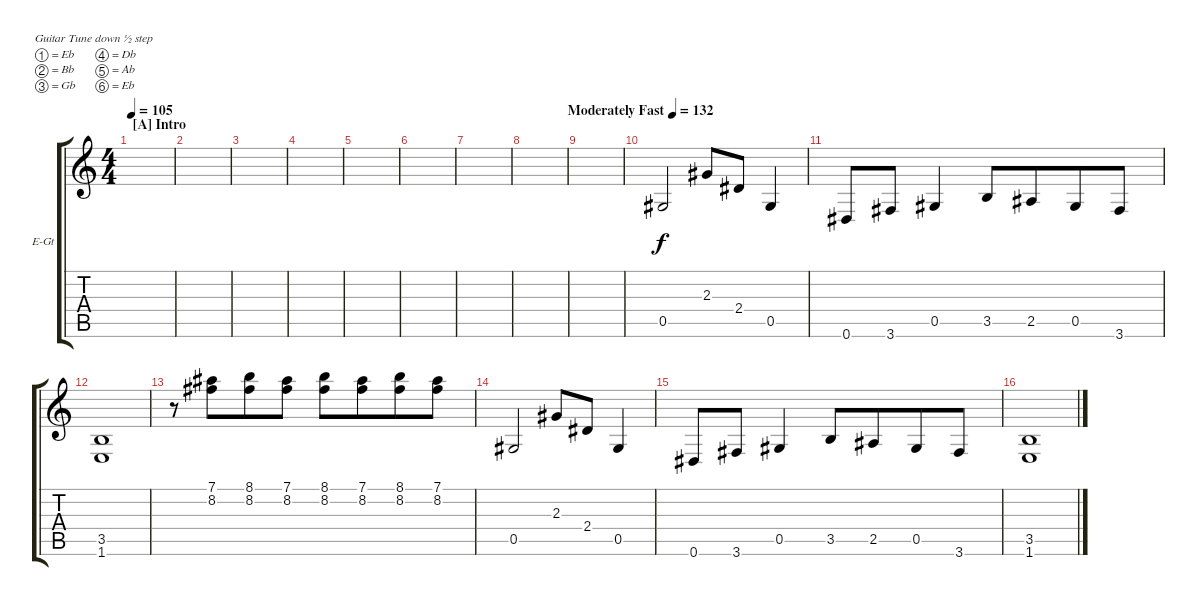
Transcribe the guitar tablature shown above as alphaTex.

\bracketExtendMode groupsimilarinstruments
\firstSystemTrackNameOrientation horizontal
\otherSystemsTrackNameOrientation horizontal
\track ("Guitar 2" "E-Gt") {instrument distortionguitar}
\staff {score tabs}
\tuning (Eb4 Bb3 Gb3 Db3 Ab2 Eb2)
\ts (4 4)
\beaming (8 4 4)
\section ("A" "Intro")
\tempo 105
\clef g2
\scale
0.653631
\ks aminor
|
\scale
0.346369 |
\scale
0.5 |
\scale
0.5 |
\scale
0.5 |
\scale
0.5 |
\scale
0.5 |
\tempo (132 "Moderately Fast" 1)
\scale
0.5 |
\scale
0.5 |
\scale
0.5 0.5.2 2.3.8 2.4.8 0.5.4 |
\scale
0.5 0.6.8 3.6.8 0.5.4 3.5.8 2.5.8 0.5.8 3.6.8 |
\scale
0.5 (1.6 3.5).1 |
\scale
0.5 r.8 (7.1 8.2).8 (8.2 8.1).8 (7.1 8.2).8 (8.2 8.1).8 (7.1 8.2).8 (8.2 8.1).8 (7.1 8.2).8 |
\scale
0.5 0.5.2 2.3.8 2.4.8 0.5.4 |
\scale
0.5 0.6.8 3.6.8 0.5.4 3.5.8 2.5.8 0.5.8 3.6.8 |
\scale
0.5 (1.6 3.5).1
